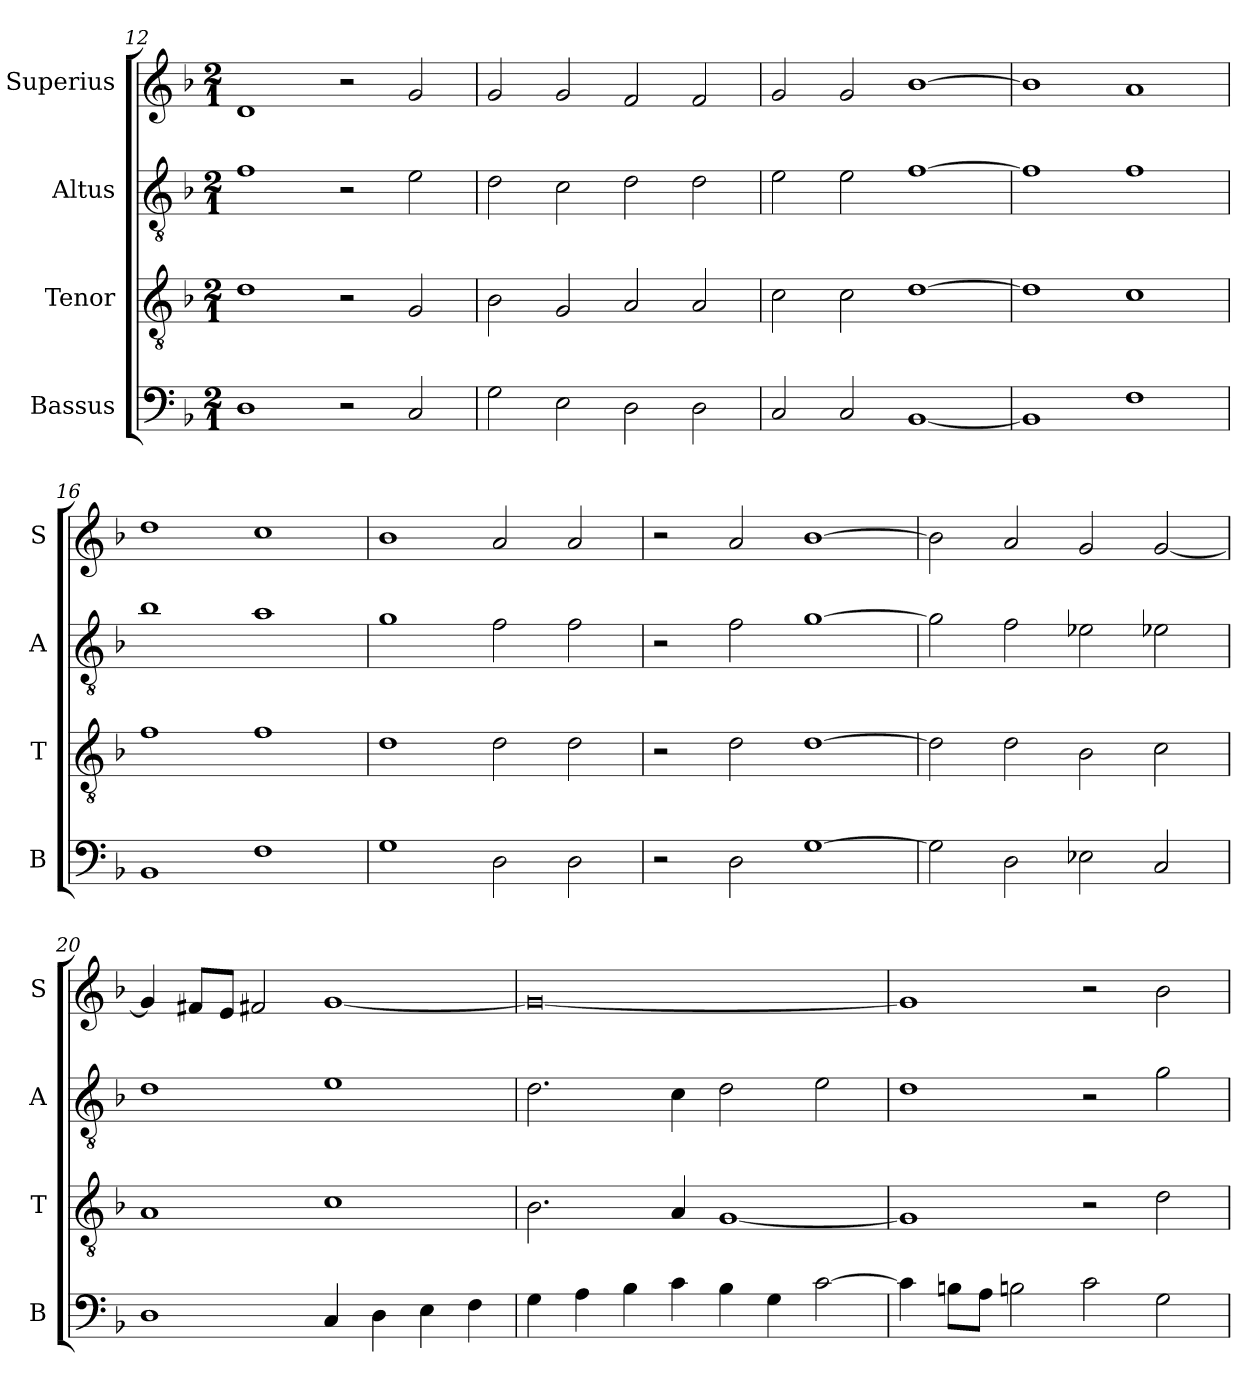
**kern	**kern	**kern	**kern
*part4	*part3	*part2	*part1
*staff4	*staff3	*staff2	*staff1
*I"Bassus	*I"Tenor	*I"Altus	*I"Superius
*I'B	*I'T	*I'A	*I'S
*clefF4	*clefGv2	*clefGv2	*clefG2
*k[b-]	*k[b-]	*k[b-]	*k[b-]
*F:	*F:	*F:	*F:
*M2/1	*M2/1	*M2/1	*M2/1
=12	=12	=12	=12
1D	1d	1f	1d
2r	2r	2r	2r
2C	2G	2e	2g
=13	=13	=13	=13
2G	2B-	2d	2g
2E	2G	2c	2g
2D	2A	2d	2f
2D	2A	2d	2f
=14	=14	=14	=14
2C	2c	2e	2g
2C	2c	2e	2g
[1BB-	[1d	[1f	[1b-
=15	=15	=15	=15
1BB-]	1d]	1f]	1b-]
1F	1c	1f	1a
=16	=16	=16	=16
1BB-	1f	1b-	1dd
1F	1f	1a	1cc
=17	=17	=17	=17
1G	1d	1g	1b-
2D	2d	2f	2a
2D	2d	2f	2a
=18	=18	=18	=18
2r	2r	2r	2r
2D	2d	2f	2a
[1G	[1d	[1g	[1b-
=19	=19	=19	=19
2G]	2d]	2g]	2b-]
2D	2d	2f	2a
2E-X	2B-	2e-X	2g
2C	2c	2e-X	[2g
=20	=20	=20	=20
1D	1A	1d	4g]
.	.	.	8f#XL
.	.	.	8eJ
.	.	.	2f#X
4C	1c	1e	[1g
4D	.	.	.
4E	.	.	.
4F	.	.	.
=21	=21	=21	=21
4G	2.B-	2.d	0g_
4A	.	.	.
4B-	.	.	.
4c	4A	4c	.
4B-	[1G	2d	.
4G	.	.	.
[2c	.	2e	.
=22	=22	=22	=22
4c]	1G]	1d	1g]
8BnL	.	.	.
8AJ	.	.	.
2Bn	.	.	.
2c	2r	2r	2r
2G	2d	2g	2b-
=	=	=	=
*-	*-	*-	*-
